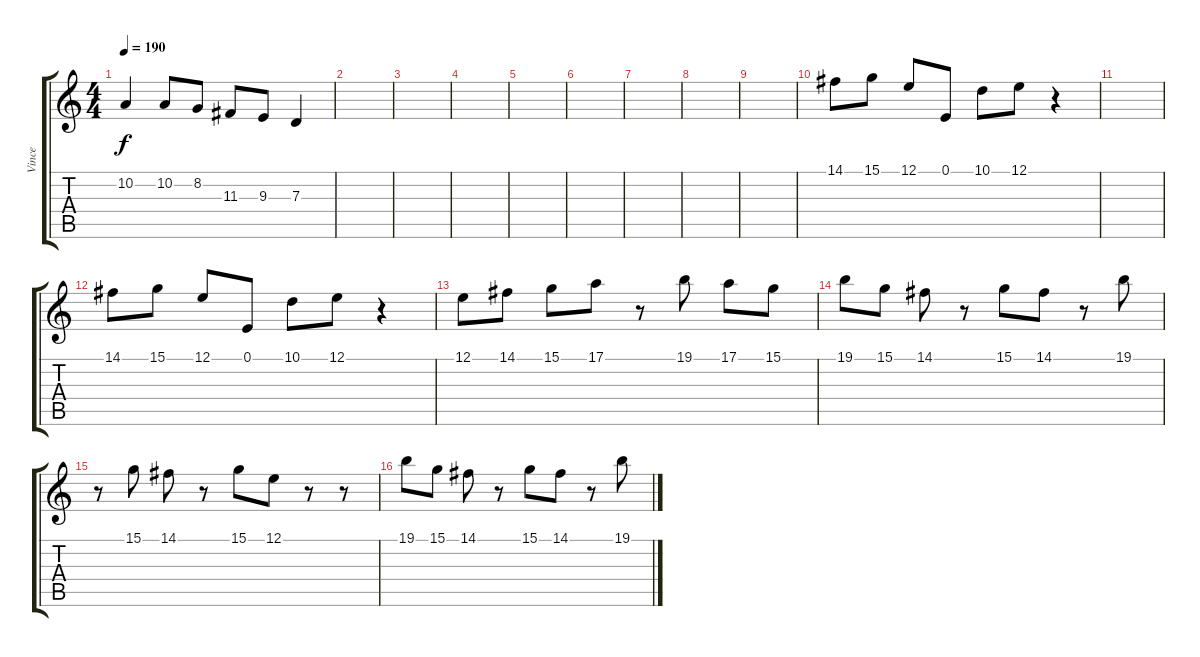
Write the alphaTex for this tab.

\track ("Vince" "Vince") {instrument lead1square}
\staff {score tabs}
\tuning (E4 B3 G3 D3 A2 E2) {hide}
\ts (4 4)
\tempo 190
\clef g2
\ks c
10.2{t}.4{dy f} 10.2.8 8.2.8 11.3.8 9.3.8 7.3.4 |
|
|
|
|
|
|
|
|
14.1.8 15.1.8 12.1.8 0.1.8 10.1.8 12.1.8 r.4 |
|
14.1.8 15.1.8 12.1.8 0.1.8 10.1.8 12.1.8 r.4 |
12.1.8 14.1.8 15.1.8 17.1.8 r.8 19.1.8 17.1.8 15.1.8 |
19.1.8 15.1.8 14.1.8 r.8 15.1.8 14.1.8 r.8 19.1.8 |
r.8 15.1.8 14.1.8 r.8 15.1.8 12.1.8 r.8 r.8 |
19.1.8 15.1.8 14.1.8 r.8 15.1.8 14.1.8 r.8 19.1.8
